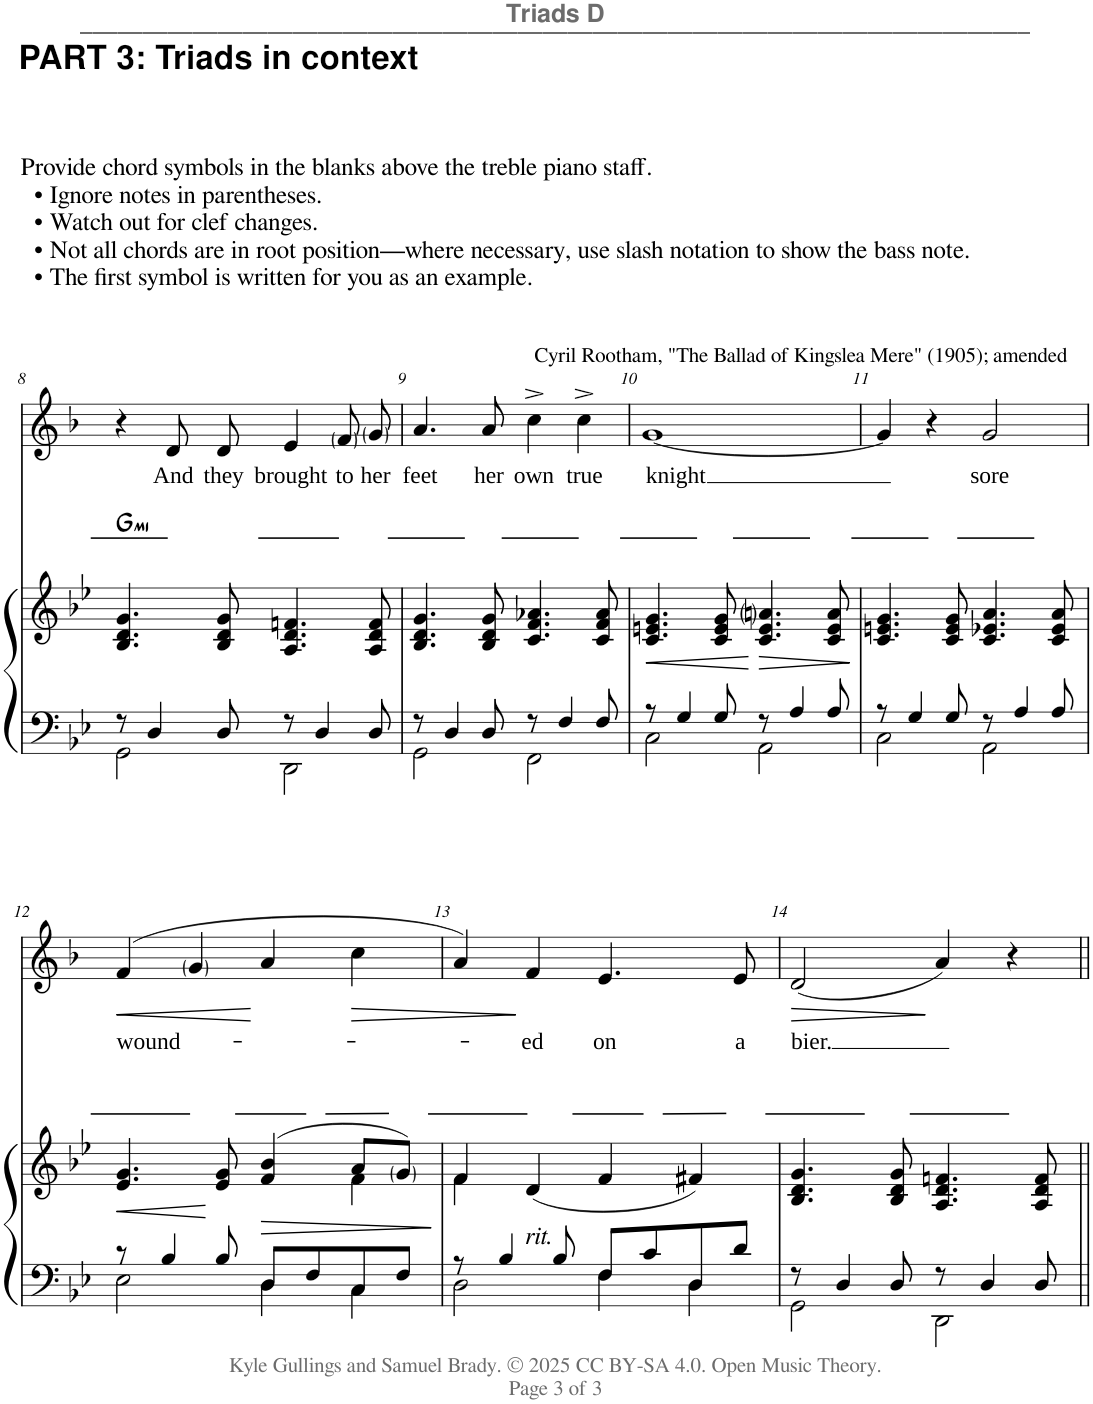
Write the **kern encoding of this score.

**kern	**kern	**dynam	**harte	**kern	**text	**dynam
*part2	*part2	*part2	*part2	*part1	*part1	*part1
*staff3	*staff2	*staff2/3	*	*staff1	*staff1	*staff1
*I"Piano	*	*	*	*I"Piano	*	*
*I'Pno	*	*	*	*	*	*
!!LO:PB:g=z
*clefF4	*clefG2	*	*	*clefG2	*	*
*k[b-e-]	*k[b-e-]	*	*	*k[b-]	*	*
=8	=8	=8	=8	=8	=8	=8
*^	*	*	*	*	*	*
!	!	!	!	!LO:H:kt=mi	!	!	!
8r	2GG\	4.B-/ 4.d/ 4.g/	.	G:min	4r	.	.
4D/	.	.	.	.	.	.	.
!	!	!	!	!	!	!LO:LY:b	!
.	.	.	.	.	8d/	And	.
!	!	!	!	!	!	!LO:LY:b	!
8D/	.	8B-/ 8d/ 8g/	.	.	8d/	they	.
!	!	!	!	!	!	!LO:LY:b	!
8r	2DD\	4.A/ 4.d/ 4.fn/	.	.	4e/	brought	.
4D/	.	.	.	.	.	.	.
!	!	!	!	!	!	!LO:LY:b	!
.	.	.	.	.	8f/	to	.
!	!	!	!	!	!	!LO:LY:b	!
8D/	.	8A/ 8d/ 8f/	.	.	8g/	her	.
=9	=9	=9	=9	=9	=9	=9	=9
!	!	!	!	!	!	!LO:LY:b	!
8r	2GG\	4.B-/ 4.d/ 4.g/	.	.	4.a/	feet	.
4D/	.	.	.	.	.	.	.
!	!	!	!	!	!	!LO:LY:b	!
8D/	.	8B-/ 8d/ 8g/	.	.	8a/	her	.
!	!	!	!	!	!	!LO:LY:b	!
8r	2FF\	4.c/ 4.f/ 4.a-X/	.	.	4cc^\	own	.
4F/	.	.	.	.	.	.	.
!	!	!	!	!	!	!LO:LY:b	!
.	.	.	.	.	4cc^\	true	.
8F/	.	8c/ 8f/ 8a-/	.	.	.	.	.
=10	=10	=10	=10	=10	=10	=10	=10
!	!	!	!	!	!	!LO:LY:b	!
8r	2C\	4.c/ 4.en/ 4.g/	.	.	[1g	knight	.
4G/	.	.	.	.	.	.	.
!	!	!	!LO:HP:b	!	!	!	!
8G/	.	8c/ 8e/ 8g/	<	.	.	.	.
8r	2AA\	4.c/ 4.e/ 4.ani/	[	.	.	.	.
4A/	.	.	.	.	.	.	.
!	!	!	!LO:HP:b	!	!	!	!
8A/	.	8c/ 8e/ 8a/	>	.	.	.	.
*v	*v	*	*	*	*	*	*
.	.	]	.	.	.	.
=11	=11	=11	=11	=11	=11	=11
*^	*	*	*	*	*	*
8r	2C\	4.c/ 4.en/ 4.g/	.	.	4g/]	.	.
4G/	.	.	.	.	.	.	.
.	.	.	.	.	4r	.	.
8G/	.	8c/ 8e/ 8g/	.	.	.	.	.
!	!	!	!	!	!	!LO:LY:b	!
8r	2AA\	4.c/ 4.e-X/ 4.a/	.	.	2g/	sore	.
4A/	.	.	.	.	.	.	.
8A/	.	8c/ 8e-/ 8a/	.	.	.	.	.
!	!	!	!	!	!LO:TX:a:t=Cyril Rootham, "The Ballad of Kingslea Mere" (1905); amended	!	!
!!LO:LB:g=z
=12	=12	=12	=12	=12	=12	=12	=12
!	!	!	!LO:HP:b	!	!	!LO:LY:b	!LO:HP:b
*	*	*^	*	*	*	*	*
8r	2E-\	4.e-/ 4.g/	2.ryy	<	.	(4f/	wound-	<
4B-/	.	.	.	.	.	.	.	.
.	.	.	.	.	.	4g/	.	.
8B-/	.	8e-/ 8g/	.	.	.	.	.	.
8D/L	4D\	(4f/ 4b-/	.	[	.	4a/	.	[
8F/	.	.	.	.	.	.	.	.
!	!	!	!	!LO:HP:b	!	!	!	!LO:HP:b
8C/	4C\	8a/L	4f\	>	.	4cc\	.	>
8F/J	.	8g/J)	.	.	.	.	.	.
*v	*v	*	*	*	*	*	*	*
*	*v	*v	*	*	*	*	*
.	.	]	.	.	.	.
=13	=13	=13	=13	=13	=13	=13
*^	*^	*	*	*	*	*
8r	2D\	4f/	4f\	.	.	4a/)	.	.
4B-/	.	.	.	.	.	.	.	.
!	!	!LO:TX:a:i:t=rit.	!	!	!	!	!	!
!	!	!	!	!	!	!	!LO:LY:b	!
.	.	(4d/	2.ryy	.	.	4f/	-ed	]
8B-/	.	.	.	.	.	.	.	.
!	!	!	!	!	!	!	!LO:LY:b	!
8F/L	4F\	4f/	.	.	.	4.e/	on	.
8c/	.	.	.	.	.	.	.	.
8D/	4D\	4f#X/)	.	.	.	.	.	.
!	!	!	!	!	!	!	!LO:LY:b	!
8d/J	.	.	.	.	.	8e/	a	.
*	*	*v	*v	*	*	*	*	*
=14	=14	=14	=14	=14	=14	=14	=14
!	!	!	!	!	!	!LO:LY:b	!LO:HP:b
8r	2GG\	4.B-/ 4.d/ 4.g/	.	.	(2d/	bier.	>
4D/	.	.	.	.	.	.	.
8D/	.	8B-/ 8d/ 8g/	.	.	.	.	.
8r	2DD\	4.A/ 4.d/ 4.fn/	.	.	4a/)	.	]
4D/	.	.	.	.	.	.	.
.	.	.	.	.	4r	.	.
8D/	.	8A/ 8d/ 8f/	.	.	.	.	.
*v	*v	*	*	*	*	*	*
=||	=||	=||	=||	=||	=||	=||
*-	*-	*-	*-	*-	*-	*-
